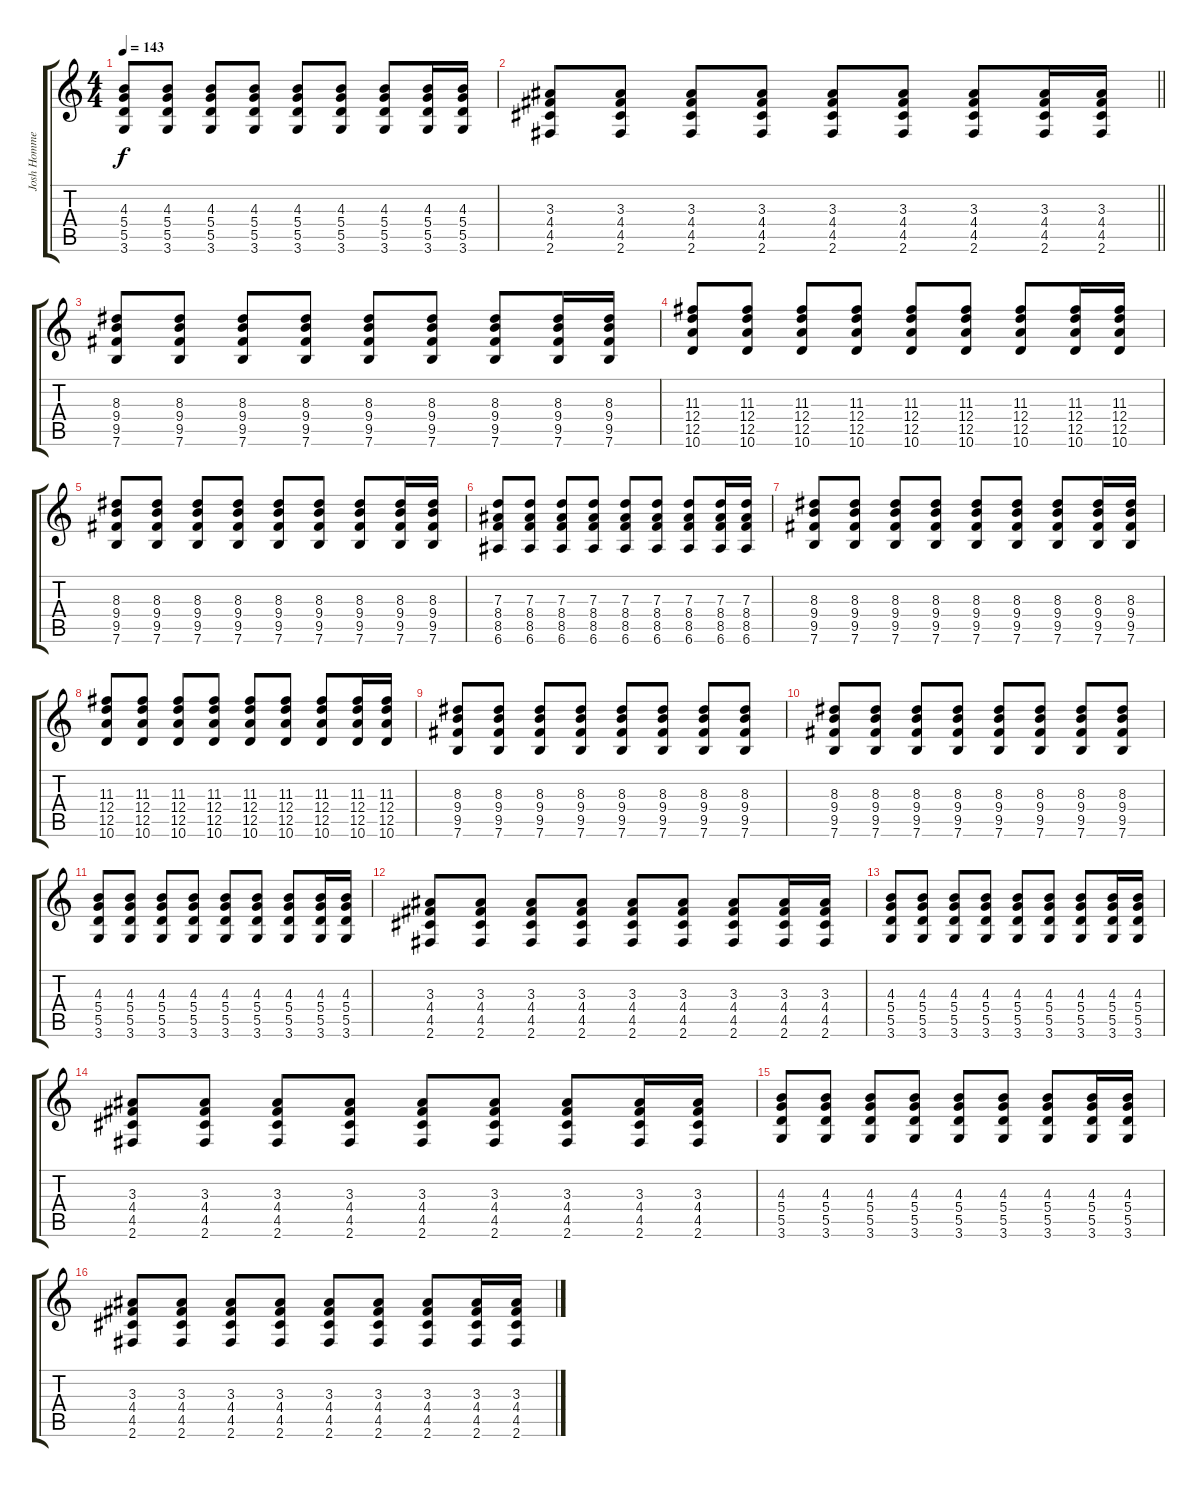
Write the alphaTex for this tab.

\track ("Josh Homme" "Josh Homme") {instrument overdrivenguitar}
\staff {score tabs}
\tuning (E4 B3 G3 D3 A2 E2) {hide}
\ts (4 4)
\tempo 143
\clef g2
\ks c
(4.3 5.4 5.5 3.6).8{dy f} (4.3 5.4 5.5 3.6).8 (4.3 5.4 5.5 3.6).8 (4.3 5.4 5.5 3.6).8 (4.3 5.4 5.5 3.6).8 (4.3 5.4 5.5 3.6).8 (4.3 5.4 5.5 3.6).8 (4.3 5.4 5.5 3.6).16 (4.3 5.4 5.5 3.6).16 |
\barLineRight lightlight
(3.3 4.4 4.5 2.6).8 (3.3 4.4 4.5 2.6).8 (3.3 4.4 4.5 2.6).8 (3.3 4.4 4.5 2.6).8 (3.3 4.4 4.5 2.6).8 (3.3 4.4 4.5 2.6).8 (3.3 4.4 4.5 2.6).8 (3.3 4.4 4.5 2.6).16 (3.3 4.4 4.5 2.6).16 |
(8.3 9.4 9.5 7.6).8 (8.3 9.4 9.5 7.6).8 (8.3 9.4 9.5 7.6).8 (8.3 9.4 9.5 7.6).8 (8.3 9.4 9.5 7.6).8 (8.3 9.4 9.5 7.6).8 (8.3 9.4 9.5 7.6).8 (8.3 9.4 9.5 7.6).16 (8.3 9.4 9.5 7.6).16 |
(11.3 12.4 12.5 10.6).8 (11.3 12.4 12.5 10.6).8 (11.3 12.4 12.5 10.6).8 (11.3 12.4 12.5 10.6).8 (11.3 12.4 12.5 10.6).8 (11.3 12.4 12.5 10.6).8 (11.3 12.4 12.5 10.6).8 (11.3 12.4 12.5 10.6).16 (11.3 12.4 12.5 10.6).16 |
(8.3 9.4 9.5 7.6).8 (8.3 9.4 9.5 7.6).8 (8.3 9.4 9.5 7.6).8 (8.3 9.4 9.5 7.6).8 (8.3 9.4 9.5 7.6).8 (8.3 9.4 9.5 7.6).8 (8.3 9.4 9.5 7.6).8 (8.3 9.4 9.5 7.6).16 (8.3 9.4 9.5 7.6).16 |
(7.3 8.4 8.5 6.6).8 (7.3 8.4 8.5 6.6).8 (7.3 8.4 8.5 6.6).8 (7.3 8.4 8.5 6.6).8 (7.3 8.4 8.5 6.6).8 (7.3 8.4 8.5 6.6).8 (7.3 8.4 8.5 6.6).8 (7.3 8.4 8.5 6.6).16 (7.3 8.4 8.5 6.6).16 |
(8.3 9.4 9.5 7.6).8 (8.3 9.4 9.5 7.6).8 (8.3 9.4 9.5 7.6).8 (8.3 9.4 9.5 7.6).8 (8.3 9.4 9.5 7.6).8 (8.3 9.4 9.5 7.6).8 (8.3 9.4 9.5 7.6).8 (8.3 9.4 9.5 7.6).16 (8.3 9.4 9.5 7.6).16 |
(11.3 12.4 12.5 10.6).8 (11.3 12.4 12.5 10.6).8 (11.3 12.4 12.5 10.6).8 (11.3 12.4 12.5 10.6).8 (11.3 12.4 12.5 10.6).8 (11.3 12.4 12.5 10.6).8 (11.3 12.4 12.5 10.6).8 (11.3 12.4 12.5 10.6).16 (11.3 12.4 12.5 10.6).16 |
(8.3 9.4 9.5 7.6).8 (8.3 9.4 9.5 7.6).8 (8.3 9.4 9.5 7.6).8 (8.3 9.4 9.5 7.6).8 (8.3 9.4 9.5 7.6).8 (8.3 9.4 9.5 7.6).8 (8.3 9.4 9.5 7.6).8 (8.3 9.4 9.5 7.6).8 |
(8.3 9.4 9.5 7.6).8 (8.3 9.4 9.5 7.6).8 (8.3 9.4 9.5 7.6).8 (8.3 9.4 9.5 7.6).8 (8.3 9.4 9.5 7.6).8 (8.3 9.4 9.5 7.6).8 (8.3 9.4 9.5 7.6).8 (8.3 9.4 9.5 7.6).8 |
(4.3 5.4 5.5 3.6).8 (4.3 5.4 5.5 3.6).8 (4.3 5.4 5.5 3.6).8 (4.3 5.4 5.5 3.6).8 (4.3 5.4 5.5 3.6).8 (4.3 5.4 5.5 3.6).8 (4.3 5.4 5.5 3.6).8 (4.3 5.4 5.5 3.6).16 (4.3 5.4 5.5 3.6).16 |
(3.3 4.4 4.5 2.6).8 (3.3 4.4 4.5 2.6).8 (3.3 4.4 4.5 2.6).8 (3.3 4.4 4.5 2.6).8 (3.3 4.4 4.5 2.6).8 (3.3 4.4 4.5 2.6).8 (3.3 4.4 4.5 2.6).8 (3.3 4.4 4.5 2.6).16 (3.3 4.4 4.5 2.6).16 |
(4.3 5.4 5.5 3.6).8 (4.3 5.4 5.5 3.6).8 (4.3 5.4 5.5 3.6).8 (4.3 5.4 5.5 3.6).8 (4.3 5.4 5.5 3.6).8 (4.3 5.4 5.5 3.6).8 (4.3 5.4 5.5 3.6).8 (4.3 5.4 5.5 3.6).16 (4.3 5.4 5.5 3.6).16 |
(3.3 4.4 4.5 2.6).8 (3.3 4.4 4.5 2.6).8 (3.3 4.4 4.5 2.6).8 (3.3 4.4 4.5 2.6).8 (3.3 4.4 4.5 2.6).8 (3.3 4.4 4.5 2.6).8 (3.3 4.4 4.5 2.6).8 (3.3 4.4 4.5 2.6).16 (3.3 4.4 4.5 2.6).16 |
(4.3 5.4 5.5 3.6).8 (4.3 5.4 5.5 3.6).8 (4.3 5.4 5.5 3.6).8 (4.3 5.4 5.5 3.6).8 (4.3 5.4 5.5 3.6).8 (4.3 5.4 5.5 3.6).8 (4.3 5.4 5.5 3.6).8 (4.3 5.4 5.5 3.6).16 (4.3 5.4 5.5 3.6).16 |
(3.3 4.4 4.5 2.6).8 (3.3 4.4 4.5 2.6).8 (3.3 4.4 4.5 2.6).8 (3.3 4.4 4.5 2.6).8 (3.3 4.4 4.5 2.6).8 (3.3 4.4 4.5 2.6).8 (3.3 4.4 4.5 2.6).8 (3.3 4.4 4.5 2.6).16 (3.3 4.4 4.5 2.6).16
